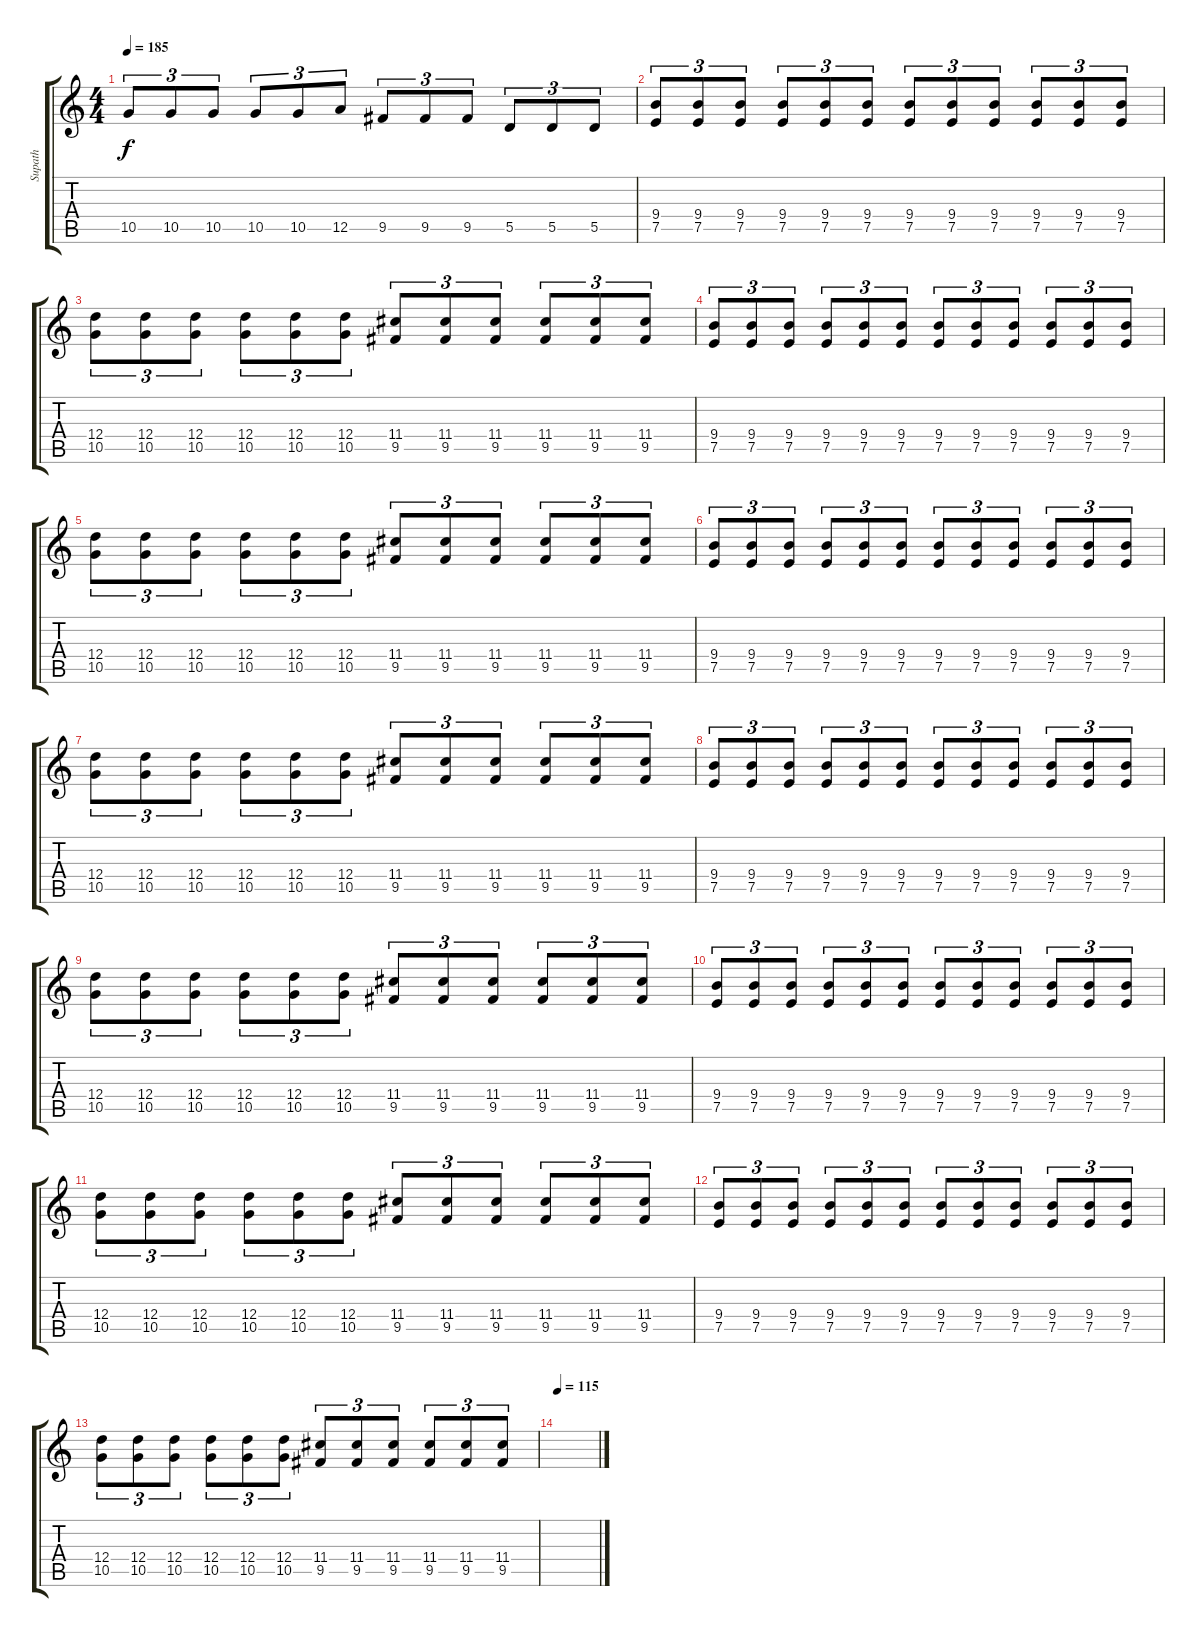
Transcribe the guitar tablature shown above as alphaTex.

\track ("Supath" "Supath") {instrument distortionguitar}
\staff {score tabs}
\tuning (E4 B3 G3 D3 A2 D2) {hide}
\ts (4 4)
\tempo 185
\clef g2
\ks c
10.5.8{tu (3 2) dy f volume 16} 10.5.8{tu (3 2)} 10.5.8{tu (3 2)} 10.5.8{tu (3 2)} 10.5.8{tu (3 2)} 12.5.8{tu (3 2)} 9.5.8{tu (3 2)} 9.5.8{tu (3 2)} 9.5.8{tu (3 2)} 5.5.8{tu (3 2)} 5.5.8{tu (3 2)} 5.5.8{tu (3 2)} |
(9.4 7.5).8{tu (3 2)} (9.4 7.5).8{tu (3 2)} (9.4 7.5).8{tu (3 2)} (9.4 7.5).8{tu (3 2)} (9.4 7.5).8{tu (3 2)} (9.4 7.5).8{tu (3 2)} (9.4 7.5).8{tu (3 2)} (9.4 7.5).8{tu (3 2)} (9.4 7.5).8{tu (3 2)} (9.4 7.5).8{tu (3 2)} (9.4 7.5).8{tu (3 2)} (9.4 7.5).8{tu (3 2)} |
(12.4 10.5).8{tu (3 2)} (12.4 10.5).8{tu (3 2)} (12.4 10.5).8{tu (3 2)} (12.4 10.5).8{tu (3 2)} (12.4 10.5).8{tu (3 2)} (12.4 10.5).8{tu (3 2)} (11.4 9.5).8{tu (3 2)} (11.4 9.5).8{tu (3 2)} (11.4 9.5).8{tu (3 2)} (11.4 9.5).8{tu (3 2)} (11.4 9.5).8{tu (3 2)} (11.4 9.5).8{tu (3 2)} |
(9.4 7.5).8{tu (3 2)} (9.4 7.5).8{tu (3 2)} (9.4 7.5).8{tu (3 2)} (9.4 7.5).8{tu (3 2)} (9.4 7.5).8{tu (3 2)} (9.4 7.5).8{tu (3 2)} (9.4 7.5).8{tu (3 2)} (9.4 7.5).8{tu (3 2)} (9.4 7.5).8{tu (3 2)} (9.4 7.5).8{tu (3 2)} (9.4 7.5).8{tu (3 2)} (9.4 7.5).8{tu (3 2)} |
(12.4 10.5).8{tu (3 2)} (12.4 10.5).8{tu (3 2)} (12.4 10.5).8{tu (3 2)} (12.4 10.5).8{tu (3 2)} (12.4 10.5).8{tu (3 2)} (12.4 10.5).8{tu (3 2)} (11.4 9.5).8{tu (3 2)} (11.4 9.5).8{tu (3 2)} (11.4 9.5).8{tu (3 2)} (11.4 9.5).8{tu (3 2)} (11.4 9.5).8{tu (3 2)} (11.4 9.5).8{tu (3 2)} |
(9.4 7.5).8{tu (3 2)} (9.4 7.5).8{tu (3 2)} (9.4 7.5).8{tu (3 2)} (9.4 7.5).8{tu (3 2)} (9.4 7.5).8{tu (3 2)} (9.4 7.5).8{tu (3 2)} (9.4 7.5).8{tu (3 2)} (9.4 7.5).8{tu (3 2)} (9.4 7.5).8{tu (3 2)} (9.4 7.5).8{tu (3 2)} (9.4 7.5).8{tu (3 2)} (9.4 7.5).8{tu (3 2)} |
(12.4 10.5).8{tu (3 2)} (12.4 10.5).8{tu (3 2)} (12.4 10.5).8{tu (3 2)} (12.4 10.5).8{tu (3 2)} (12.4 10.5).8{tu (3 2)} (12.4 10.5).8{tu (3 2)} (11.4 9.5).8{tu (3 2)} (11.4 9.5).8{tu (3 2)} (11.4 9.5).8{tu (3 2)} (11.4 9.5).8{tu (3 2)} (11.4 9.5).8{tu (3 2)} (11.4 9.5).8{tu (3 2)} |
(9.4 7.5).8{tu (3 2)} (9.4 7.5).8{tu (3 2)} (9.4 7.5).8{tu (3 2)} (9.4 7.5).8{tu (3 2)} (9.4 7.5).8{tu (3 2)} (9.4 7.5).8{tu (3 2)} (9.4 7.5).8{tu (3 2)} (9.4 7.5).8{tu (3 2)} (9.4 7.5).8{tu (3 2)} (9.4 7.5).8{tu (3 2)} (9.4 7.5).8{tu (3 2)} (9.4 7.5).8{tu (3 2)} |
(12.4 10.5).8{tu (3 2)} (12.4 10.5).8{tu (3 2)} (12.4 10.5).8{tu (3 2)} (12.4 10.5).8{tu (3 2)} (12.4 10.5).8{tu (3 2)} (12.4 10.5).8{tu (3 2)} (11.4 9.5).8{tu (3 2)} (11.4 9.5).8{tu (3 2)} (11.4 9.5).8{tu (3 2)} (11.4 9.5).8{tu (3 2)} (11.4 9.5).8{tu (3 2)} (11.4 9.5).8{tu (3 2)} |
(9.4 7.5).8{tu (3 2)} (9.4 7.5).8{tu (3 2)} (9.4 7.5).8{tu (3 2)} (9.4 7.5).8{tu (3 2)} (9.4 7.5).8{tu (3 2)} (9.4 7.5).8{tu (3 2)} (9.4 7.5).8{tu (3 2)} (9.4 7.5).8{tu (3 2)} (9.4 7.5).8{tu (3 2)} (9.4 7.5).8{tu (3 2)} (9.4 7.5).8{tu (3 2)} (9.4 7.5).8{tu (3 2)} |
(12.4 10.5).8{tu (3 2)} (12.4 10.5).8{tu (3 2)} (12.4 10.5).8{tu (3 2)} (12.4 10.5).8{tu (3 2)} (12.4 10.5).8{tu (3 2)} (12.4 10.5).8{tu (3 2)} (11.4 9.5).8{tu (3 2)} (11.4 9.5).8{tu (3 2)} (11.4 9.5).8{tu (3 2)} (11.4 9.5).8{tu (3 2)} (11.4 9.5).8{tu (3 2)} (11.4 9.5).8{tu (3 2)} |
(9.4 7.5).8{tu (3 2)} (9.4 7.5).8{tu (3 2)} (9.4 7.5).8{tu (3 2)} (9.4 7.5).8{tu (3 2)} (9.4 7.5).8{tu (3 2)} (9.4 7.5).8{tu (3 2)} (9.4 7.5).8{tu (3 2)} (9.4 7.5).8{tu (3 2)} (9.4 7.5).8{tu (3 2)} (9.4 7.5).8{tu (3 2)} (9.4 7.5).8{tu (3 2)} (9.4 7.5).8{tu (3 2)} |
(12.4 10.5).8{tu (3 2)} (12.4 10.5).8{tu (3 2)} (12.4 10.5).8{tu (3 2)} (12.4 10.5).8{tu (3 2)} (12.4 10.5).8{tu (3 2)} (12.4 10.5).8{tu (3 2)} (11.4 9.5).8{tu (3 2)} (11.4 9.5).8{tu (3 2)} (11.4 9.5).8{tu (3 2)} (11.4 9.5).8{tu (3 2)} (11.4 9.5).8{tu (3 2)} (11.4 9.5).8{tu (3 2)} |
\tempo 115
